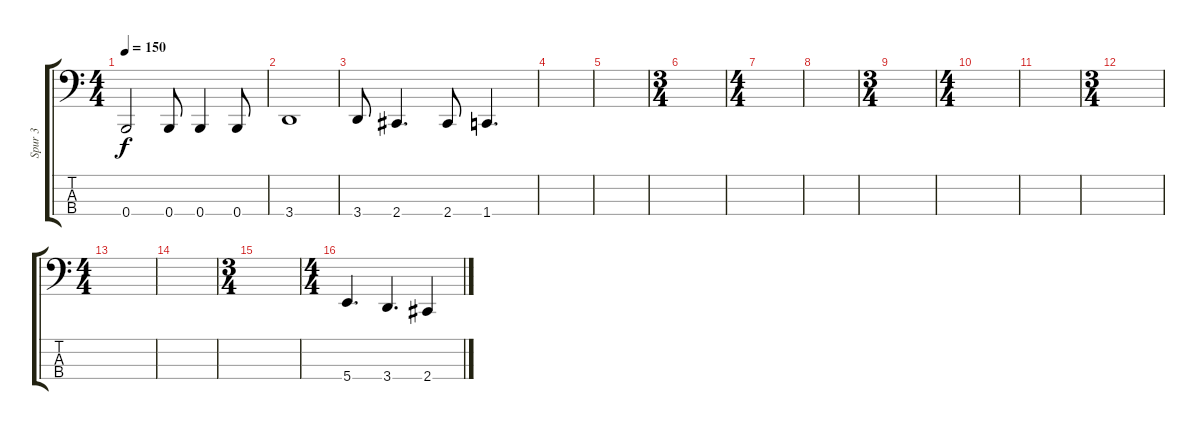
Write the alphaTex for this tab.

\track ("Spur 3" "Spur 3") {instrument electricbasspick}
\staff {score tabs}
\tuning (E2 B1 Gb1 B0) {hide}
\ts (4 4)
\tempo 150
\clef f4
\ks c
0.4{t}.2{dy f} 0.4.8 0.4.4 0.4.8 |
3.4.1 |
3.4.8 2.4.4{d} 2.4.8 1.4.4{d} |
|
|
\ts (3 4)
|
\ts (4 4)
|
|
\ts (3 4)
|
\ts (4 4)
|
|
\ts (3 4)
|
\ts (4 4)
|
|
\ts (3 4)
|
\ts (4 4)
5.4.4{d} 3.4.4{d} 2.4.4
